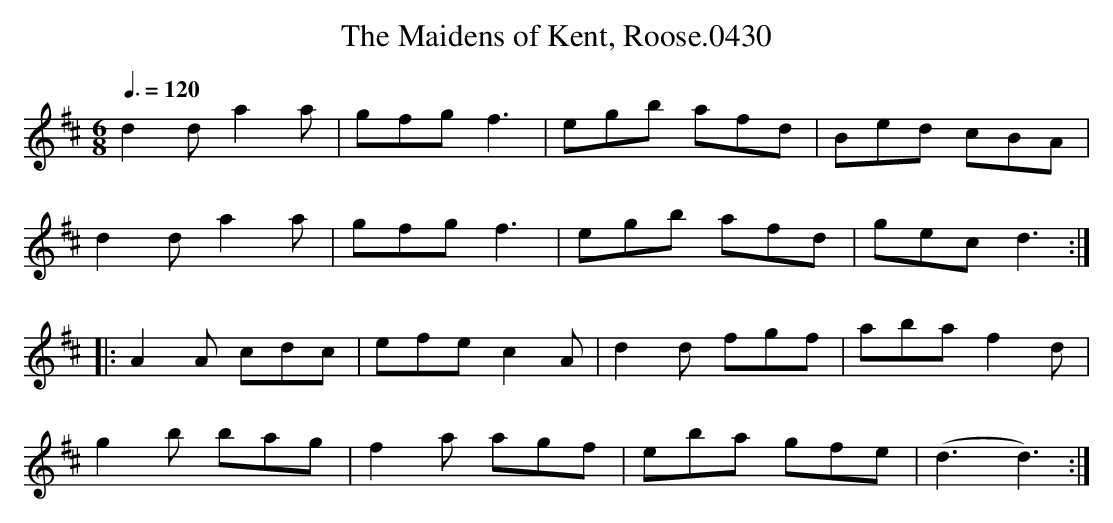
X:1
T:Maidens of Kent, Roose.0430, The
Q:3/8=120
L:1/8
M:6/8
K:D
d2da2a|gfg f3|egb afd| Bed cBA|
d2da2a|gfg f3|egb afd|gec d3:|
|:A2A cdc|efe  c2A|d2d fgf|aba f2d|
g2b bag| f2a agf|eba gfe|(d3d3):|
